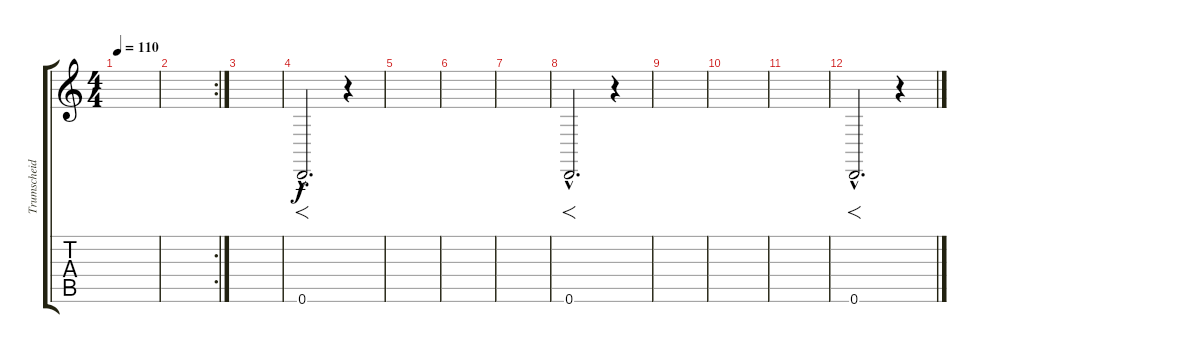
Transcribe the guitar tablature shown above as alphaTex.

\track ("Trumscheid" "Trumscheid") {instrument cello}
\staff {score tabs}
\tuning (E4 B3 G3 D3 A2 D2) {hide}
\ts (4 4)
\tempo 110
\clef g2
\ks c
|
\rc 2
|
|
0.6{hac}.2{f d} r.4 |
|
|
|
0.6{hac}.2{f d} r.4 |
|
|
|
0.6{hac}.2{f d} r.4
